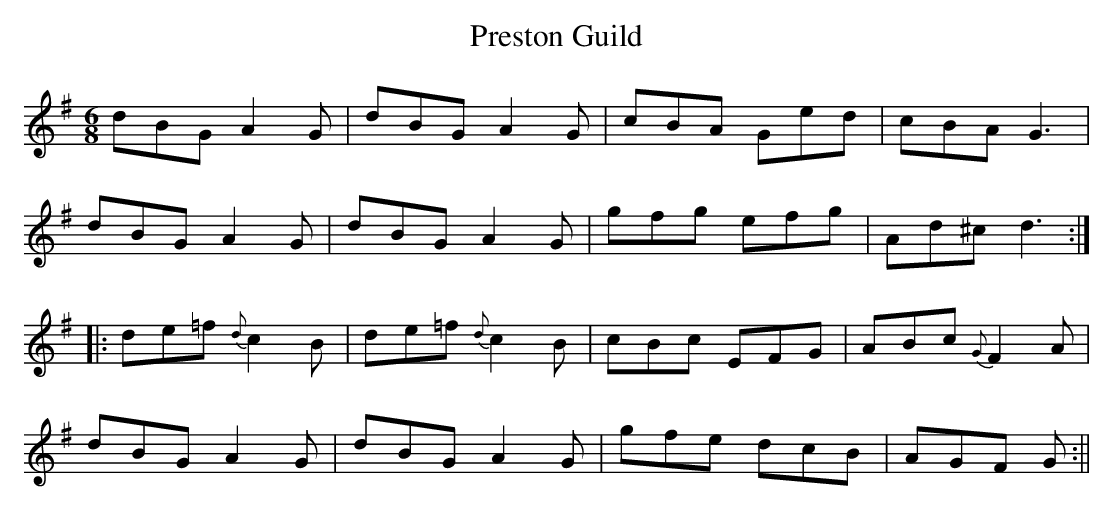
X:1
T:Preston Guild
M:6/8
L:1/8
K:G
dBG A2G|dBG A2G|cBA Ged|cBA G3|
dBG A2G|dBG A2G|gfg efg|Ad^c d3:|
|:de=f {d}c2B|de=f {d}c2B|cBc EFG|ABc {G}F2A|
dBG A2G|dBG A2G|gfe dcB|AGF G:||
